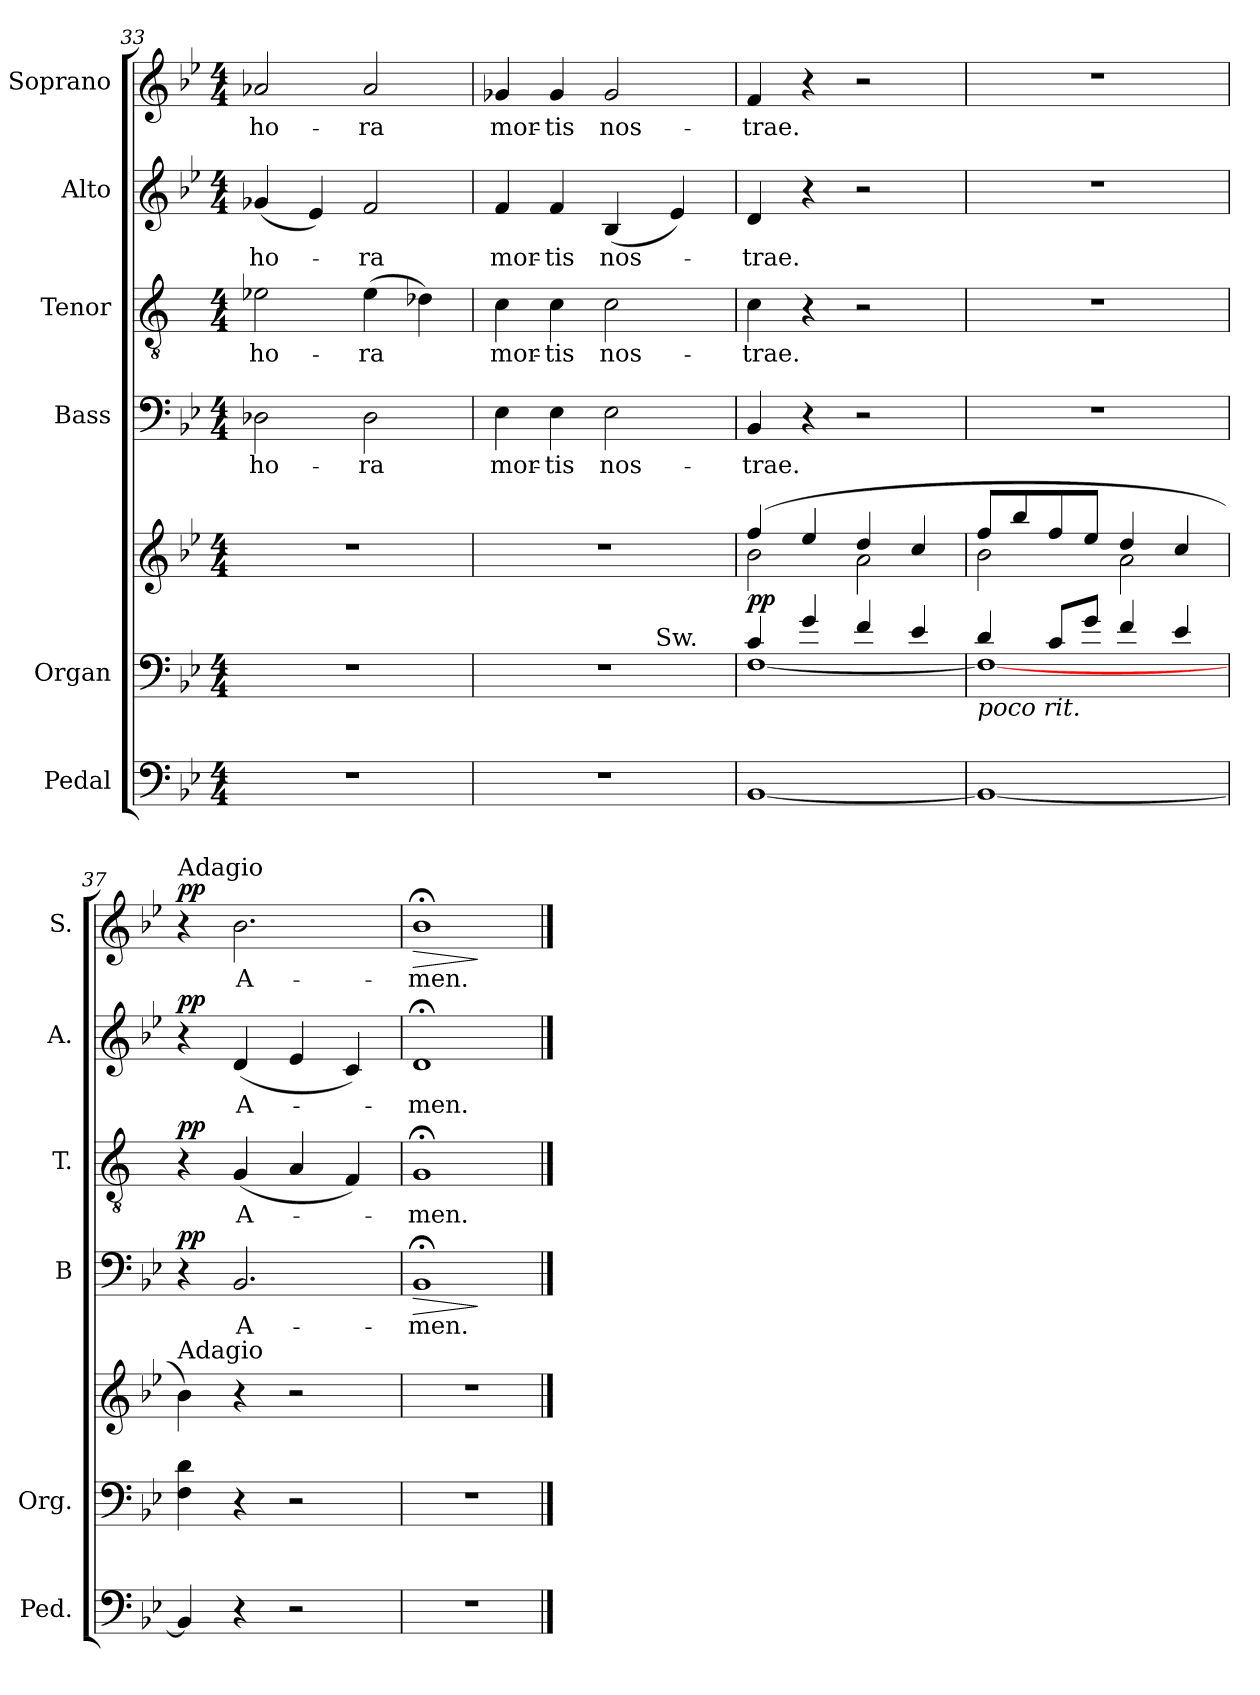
**kern	**kern	**kern	**dynam	**kern	**text	**dynam	**kern	**text	**dynam	**kern	**text	**dynam	**kern	**text	**dynam
*part6	*part5	*part5	*part5	*part4	*part4	*part4	*part3	*part3	*part3	*part2	*part2	*part2	*part1	*part1	*part1
*staff7	*staff6	*staff5	*staff5/6	*staff4	*staff4	*staff4	*staff3	*staff3	*staff3	*staff2	*staff2	*staff2	*staff1	*staff1	*staff1
*I"Pedal	*I"Organ	*	*	*I"Bass	*	*	*I"Tenor	*	*	*I"Alto	*	*	*I"Soprano	*	*
*I'Ped.	*I'Org.	*	*	*I'B	*	*	*I'T.	*	*	*I'A.	*	*	*I'S.	*	*
*clefF4	*clefF4	*clefG2	*	*clefF4	*	*	*clefGv2	*	*	*clefG2	*	*	*clefG2	*	*
*	*	*	*	*	*	*	*ITrd1c2	*	*	*	*	*	*	*	*
*k[b-e-]	*k[b-e-]	*k[b-e-]	*	*k[b-e-]	*	*	*k[b-e-]	*	*	*k[b-e-]	*	*	*k[b-e-]	*	*
*B-:	*B-:	*B-:	*	*B-:	*	*	*B-:	*	*	*B-:	*	*	*B-:	*	*
*M4/4	*M4/4	*M4/4	*	*M4/4	*	*	*M4/4	*	*	*M4/4	*	*	*M4/4	*	*
=33	=33	=33	=33	=33	=33	=33	=33	=33	=33	=33	=33	=33	=33	=33	=33
1r	1r	1r	.	2D-X\	ho-	.	2d-X\	ho-	.	(4g-X/	ho-	.	2a-X/	ho-	.
.	.	.	.	.	.	.	.	.	.	4e-/)	.	.	.	.	.
.	.	.	.	2D-\	-ra	.	(4d-\	-ra	.	2f/	-ra	.	2a-/	-ra	.
.	.	.	.	.	.	.	4c-X\)	.	.	.	.	.	.	.	.
=34	=34	=34	=34	=34	=34	=34	=34	=34	=34	=34	=34	=34	=34	=34	=34
*	*^	*	*	*	*	*	*	*	*	*	*	*	*	*	*
1r	1r	2ryy	1r	.	4E-\	mor-	.	4B-\	mor-	.	4f/	mor-	.	4g-X/	mor-	.
.	.	.	.	.	4E-\	-tis	.	4B-\	-tis	.	4f/	-tis	.	4g-/	-tis	.
.	.	8..ryy	.	.	2E-\	nos-	.	2B-\	nos-	.	(4B-/	nos-	.	2g-/	nos-	.
!	!	!LO:TX:a:t=Sw.	!	!	!	!	!	!	!	!	!	!	!	!	!	!
.	.	4ryy	.	.	.	.	.	.	.	.	.	.	.	.	.	.
.	.	.	.	.	.	.	.	.	.	.	4e-/)	.	.	.	.	.
.	.	32ryy	.	.	.	.	.	.	.	.	.	.	.	.	.	.
!!LO:PB:g=z
=35	=35	=35	=35	=35	=35	=35	=35	=35	=35	=35	=35	=35	=35	=35	=35	=35
*	*	*	*^	*	*	*	*	*	*	*	*	*	*	*	*	*
!	!	!	!	!	!LO:DY:b	!	!	!	!	!	!	!	!	!	!	!	!
[1BB-	4c/	[<1F	(4ff/	2b-\	pp	4BB-/	-trae.	.	4B-\	-trae.	.	4d/	-trae.	.	4f/	-trae.	.
.	4g/	.	4ee-/	.	.	4r	.	.	4r	.	.	4r	.	.	4r	.	.
.	4f/	.	4dd/	2a\	.	2r	.	.	2r	.	.	2r	.	.	2r	.	.
.	4e-/	.	4cc/	.	.	.	.	.	.	.	.	.	.	.	.	.	.
=36	=36	=36	=36	=36	=36	=36	=36	=36	=36	=36	=36	=36	=36	=36	=36	=36	=36
!	!LO:TX:b:i:t=poco rit.	!	!	!	!	!	!	!	!	!	!	!	!	!	!	!	!
1BB-_	4d/	1F_	8ff/L	2b-\	.	1r	.	.	1r	.	.	1r	.	.	1r	.	.
.	.	.	8bb-/	.	.	.	.	.	.	.	.	.	.	.	.	.	.
.	8c/L	.	8ff/	.	.	.	.	.	.	.	.	.	.	.	.	.	.
.	8g/J	.	8ee-/J	.	.	.	.	.	.	.	.	.	.	.	.	.	.
.	4f/	.	4dd/	2a\	.	.	.	.	.	.	.	.	.	.	.	.	.
.	4e-/	.	4cc/	.	.	.	.	.	.	.	.	.	.	.	.	.	.
*	*v	*v	*	*	*	*	*	*	*	*	*	*	*	*	*	*	*
*	*	*v	*v	*	*	*	*	*	*	*	*	*	*	*	*	*
=37	=37	=37	=37	=37	=37	=37	=37	=37	=37	=37	=37	=37	=37	=37	=37
!	!	!	!	!	!	!	!	!	!	!	!	!	!LO:TX:a:t=Adagio	!	!
!	!	!LO:TX:a:t=Adagio	!	!	!	!	!	!	!	!	!	!	!	!	!
!	!	!	!	!	!	!LO:DY:a	!	!	!LO:DY:a	!	!	!LO:DY:a	!	!	!LO:DY:a
4BB-/]	4F\ 4d\	4b-\)	.	4r	.	pp	4r	.	pp	4r	.	pp	4r	.	pp
4r	4r	4r	.	2.BB-/	A-	.	(4F/	A-	.	(4d/	A-	.	2.b-\	A-	.
2r	2r	2r	.	.	.	.	4G/	.	.	4e-/	.	.	.	.	.
.	.	.	.	.	.	.	4E-/)	.	.	4c/)	.	.	.	.	.
=38	=38	=38	=38	=38	=38	=38	=38	=38	=38	=38	=38	=38	=38	=38	=38
!	!	!	!	!	!	!LO:HP:b	!	!	!	!	!	!	!	!	!LO:HP:b
1r	1r	1r	.	1BB-;<	-men.	>	1F;<	-men.	.	1d;<	-men.	.	1b-;<	-men.	>
.	.	.	.	.	.	]	.	.	.	.	.	.	.	.	]
==	==	==	==	==	==	==	==	==	==	==	==	==	==	==	==
*-	*-	*-	*-	*-	*-	*-	*-	*-	*-	*-	*-	*-	*-	*-	*-
